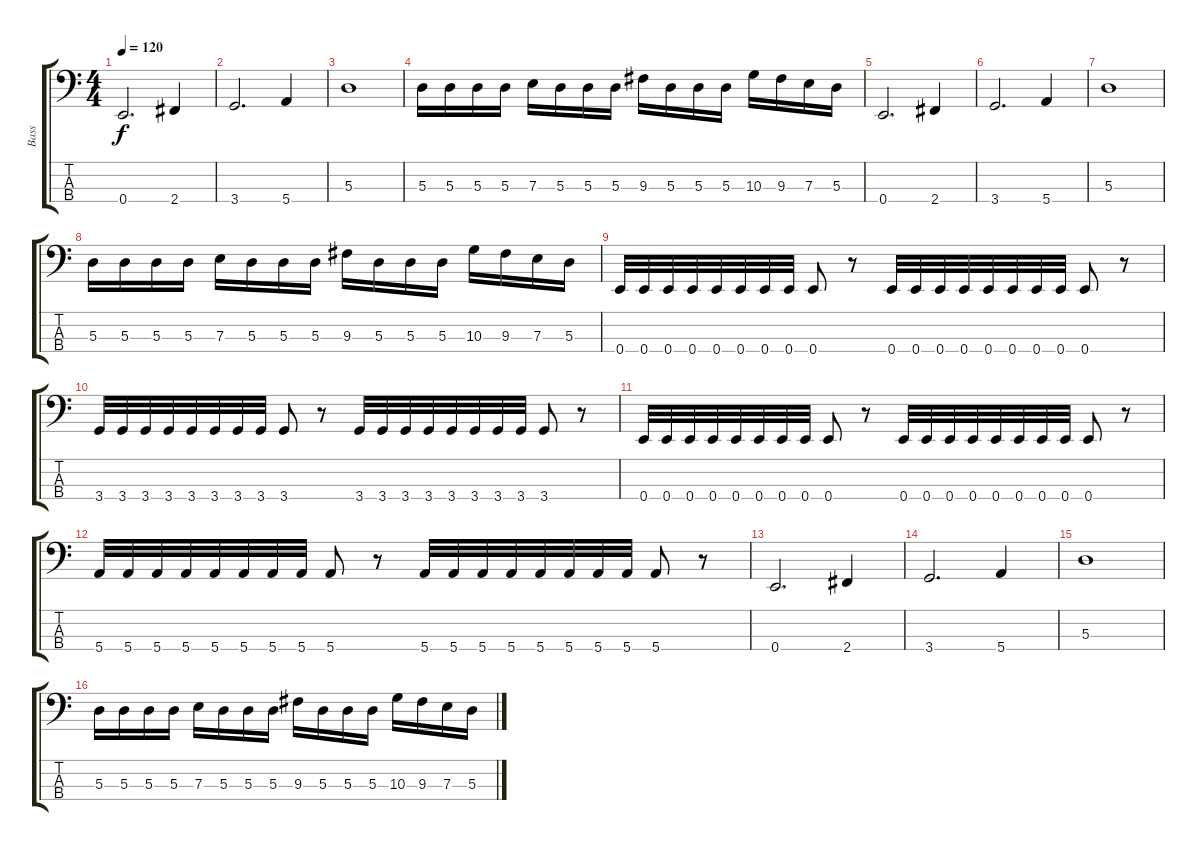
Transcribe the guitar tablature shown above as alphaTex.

\track ("Bass" "Bass") {instrument slapbass1}
\staff {score tabs}
\tuning (G2 D2 A1 E1) {hide}
\ts (4 4)
\tempo 120
\clef f4
\ks c
0.4.2{d dy f} 2.4.4 |
3.4.2{d} 5.4.4 |
5.3.1 |
5.3.16 5.3.16 5.3.16 5.3.16 7.3.16 5.3.16 5.3.16 5.3.16 9.3.16 5.3.16 5.3.16 5.3.16 10.3.16 9.3.16 7.3.16 5.3.16 |
0.4.2{d} 2.4.4 |
3.4.2{d} 5.4.4 |
5.3.1 |
5.3.16 5.3.16 5.3.16 5.3.16 7.3.16 5.3.16 5.3.16 5.3.16 9.3.16 5.3.16 5.3.16 5.3.16 10.3.16 9.3.16 7.3.16 5.3.16 |
0.4.32 0.4.32 0.4.32 0.4.32 0.4.32 0.4.32 0.4.32 0.4.32 0.4.8 r.8 0.4.32 0.4.32 0.4.32 0.4.32 0.4.32 0.4.32 0.4.32 0.4.32 0.4.8 r.8 |
3.4.32 3.4.32 3.4.32 3.4.32 3.4.32 3.4.32 3.4.32 3.4.32 3.4.8 r.8 3.4.32 3.4.32 3.4.32 3.4.32 3.4.32 3.4.32 3.4.32 3.4.32 3.4.8 r.8 |
0.4.32 0.4.32 0.4.32 0.4.32 0.4.32 0.4.32 0.4.32 0.4.32 0.4.8 r.8 0.4.32 0.4.32 0.4.32 0.4.32 0.4.32 0.4.32 0.4.32 0.4.32 0.4.8 r.8 |
5.4.32 5.4.32 5.4.32 5.4.32 5.4.32 5.4.32 5.4.32 5.4.32 5.4.8 r.8 5.4.32 5.4.32 5.4.32 5.4.32 5.4.32 5.4.32 5.4.32 5.4.32 5.4.8 r.8 |
0.4.2{d} 2.4.4 |
3.4.2{d} 5.4.4 |
5.3.1 |
5.3.16 5.3.16 5.3.16 5.3.16 7.3.16 5.3.16 5.3.16 5.3.16 9.3.16 5.3.16 5.3.16 5.3.16 10.3.16 9.3.16 7.3.16 5.3.16
